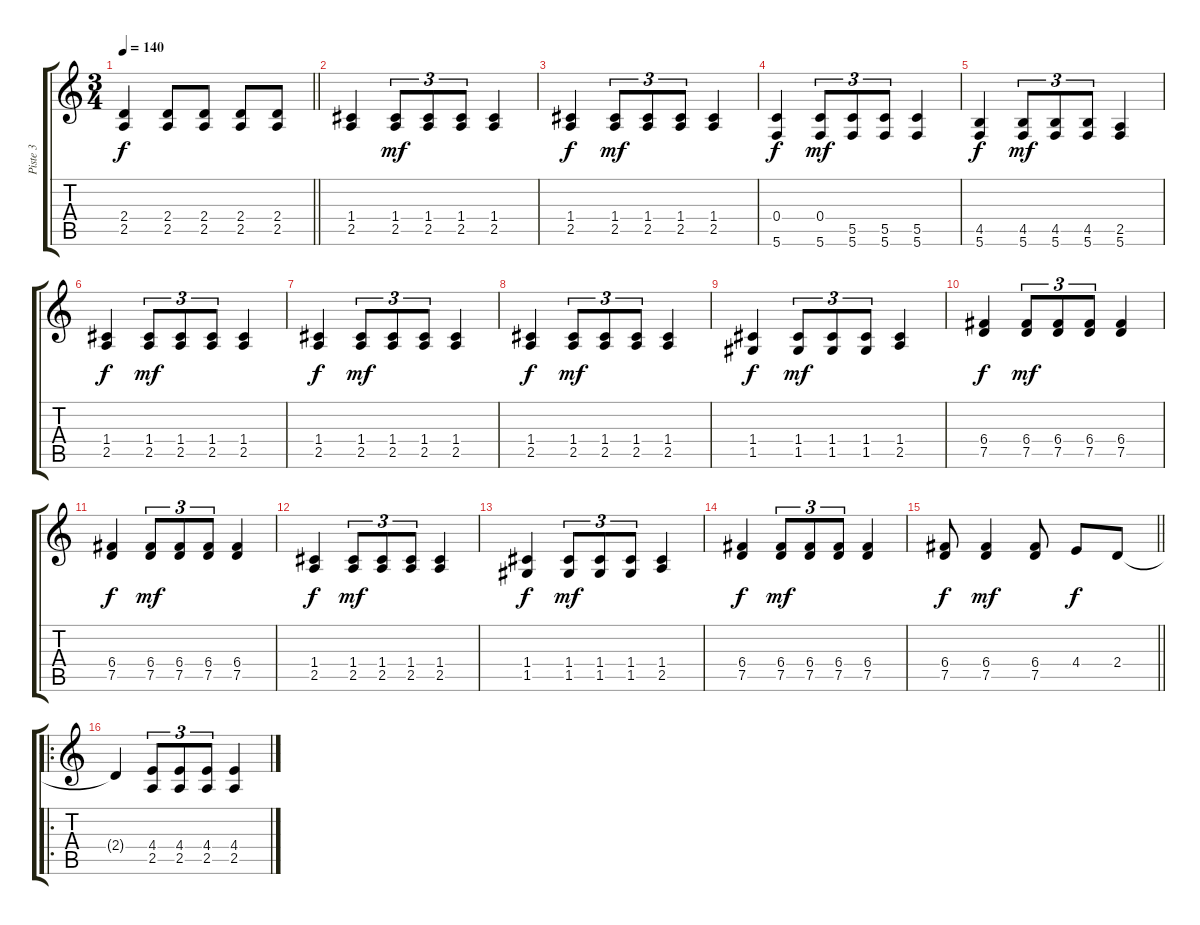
\track ("Piste 3" "Piste 3") {instrument distortionguitar}
\staff {score tabs}
\tuning (E4 C4 G3 C3 G2 C2) {hide}
\ts (3 4)
\tempo 140
\clef g2
\barLineRight lightlight
\ks c
(2.4 2.5).4{dy f} (2.4 2.5).8 (2.4 2.5).8 (2.4 2.5).8 (2.4 2.5).8 |
\section ("" "")
(1.4 2.5).4 (1.4 2.5).8{tu (3 2) dy mf} (1.4 2.5).8{tu (3 2)} (1.4 2.5).8{tu (3 2)} (1.4 2.5).4 |
(1.4 2.5).4{dy f} (1.4 2.5).8{tu (3 2) dy mf} (1.4 2.5).8{tu (3 2)} (1.4 2.5).8{tu (3 2)} (1.4 2.5).4 |
(0.4 5.6).4{dy f} (0.4 5.6).8{tu (3 2) dy mf} (5.5 5.6).8{tu (3 2)} (5.5 5.6).8{tu (3 2)} (5.5 5.6).4 |
(4.5 5.6).4{dy f} (4.5 5.6).8{tu (3 2) dy mf} (4.5 5.6).8{tu (3 2)} (4.5 5.6).8{tu (3 2)} (2.5 5.6).4 |
(1.4 2.5).4{dy f} (1.4 2.5).8{tu (3 2) dy mf} (1.4 2.5).8{tu (3 2)} (1.4 2.5).8{tu (3 2)} (1.4 2.5).4 |
(1.4 2.5).4{dy f} (1.4 2.5).8{tu (3 2) dy mf} (1.4 2.5).8{tu (3 2)} (1.4 2.5).8{tu (3 2)} (1.4 2.5).4 |
(1.4 2.5).4{dy f} (1.4 2.5).8{tu (3 2) dy mf} (1.4 2.5).8{tu (3 2)} (1.4 2.5).8{tu (3 2)} (1.4 2.5).4 |
(1.4 1.5).4{dy f} (1.4 1.5).8{tu (3 2) dy mf} (1.4 1.5).8{tu (3 2)} (1.4 1.5).8{tu (3 2)} (1.4 2.5).4 |
(6.4 7.5).4{dy f} (6.4 7.5).8{tu (3 2) dy mf} (6.4 7.5).8{tu (3 2)} (6.4 7.5).8{tu (3 2)} (6.4 7.5).4 |
(6.4 7.5).4{dy f} (6.4 7.5).8{tu (3 2) dy mf} (6.4 7.5).8{tu (3 2)} (6.4 7.5).8{tu (3 2)} (6.4 7.5).4 |
(1.4 2.5).4{dy f} (1.4 2.5).8{tu (3 2) dy mf} (1.4 2.5).8{tu (3 2)} (1.4 2.5).8{tu (3 2)} (1.4 2.5).4 |
(1.4 1.5).4{dy f} (1.4 1.5).8{tu (3 2) dy mf} (1.4 1.5).8{tu (3 2)} (1.4 1.5).8{tu (3 2)} (1.4 2.5).4 |
(6.4 7.5).4{dy f} (6.4 7.5).8{tu (3 2) dy mf} (6.4 7.5).8{tu (3 2)} (6.4 7.5).8{tu (3 2)} (6.4 7.5).4 |
\barLineRight lightlight
(6.4 7.5).8{dy f} (6.4 7.5).4{dy mf} (6.4 7.5).8 4.4.8{dy f} 2.4.8 |
\ro
2.4{t}.4 (4.4 2.5).8{tu (3 2)} (4.4 2.5).8{tu (3 2)} (4.4 2.5).8{tu (3 2)} (4.4 2.5).4
